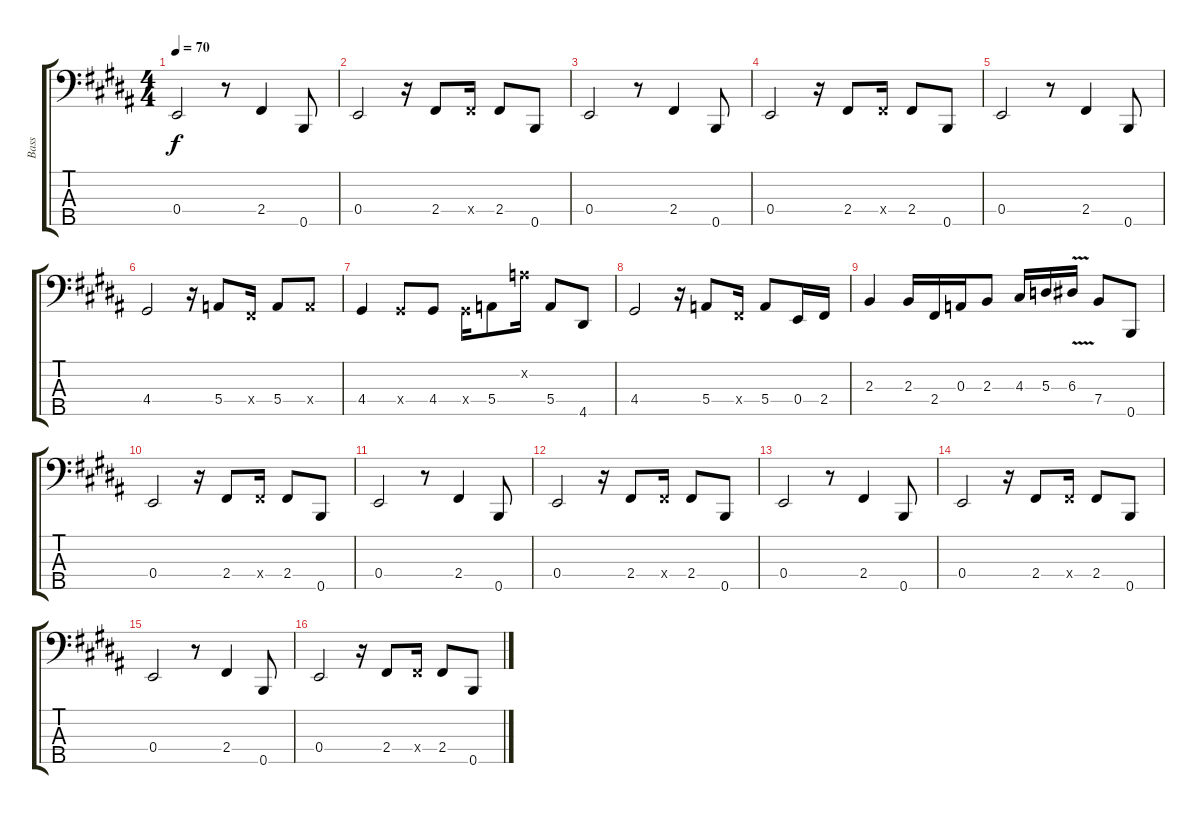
\track ("Bass" "Bass") {instrument electricbassfinger}
\staff {score tabs}
\tuning (G2 D2 A1 E1 B0) {hide}
\ts (4 4)
\tempo 70
\clef f4
\ks g#minor
0.4.2{dy f} r.8 2.4.4 0.5.8 |
\ks b
0.4.2 r.16 2.4.8 2.4{x}.16 2.4.8 0.5.8 |
\ks g#minor
0.4.2 r.8 2.4.4 0.5.8 |
\ks b
0.4.2 r.16 2.4.8 2.4{x}.16 2.4.8 0.5.8 |
\ks g#minor
0.4.2 r.8 2.4.4 0.5.8 |
\ks b
4.4.2 r.16 5.4.8 2.4{x}.16 5.4.8 5.4{x}.8 |
\ks g#minor
4.4.4 4.4{x}.8 4.4.8 4.4{x}.16 5.4.8 7.2{x}.16 5.4.8 4.5.8 |
\ks b
4.4.2 r.16 5.4.8 2.4{x}.16 5.4.8 0.4.16 2.4.16 |
\ks g#minor
2.3.4 2.3.16 2.4.16 0.3.16 2.3.8 4.3.16 5.3.16 6.3{v}.16 7.4.8 0.5.8 |
\ks b
0.4.2 r.16 2.4.8 2.4{x}.16 2.4.8 0.5.8 |
\ks g#minor
0.4.2 r.8 2.4.4 0.5.8 |
\ks b
0.4.2 r.16 2.4.8 2.4{x}.16 2.4.8 0.5.8 |
0.4.2 r.8 2.4.4 0.5.8 |
0.4.2 r.16 2.4.8 2.4{x}.16 2.4.8 0.5.8 |
\ks g#minor
0.4.2 r.8 2.4.4 0.5.8 |
\ks b
0.4.2 r.16 2.4.8 2.4{x}.16 2.4.8 0.5.8
